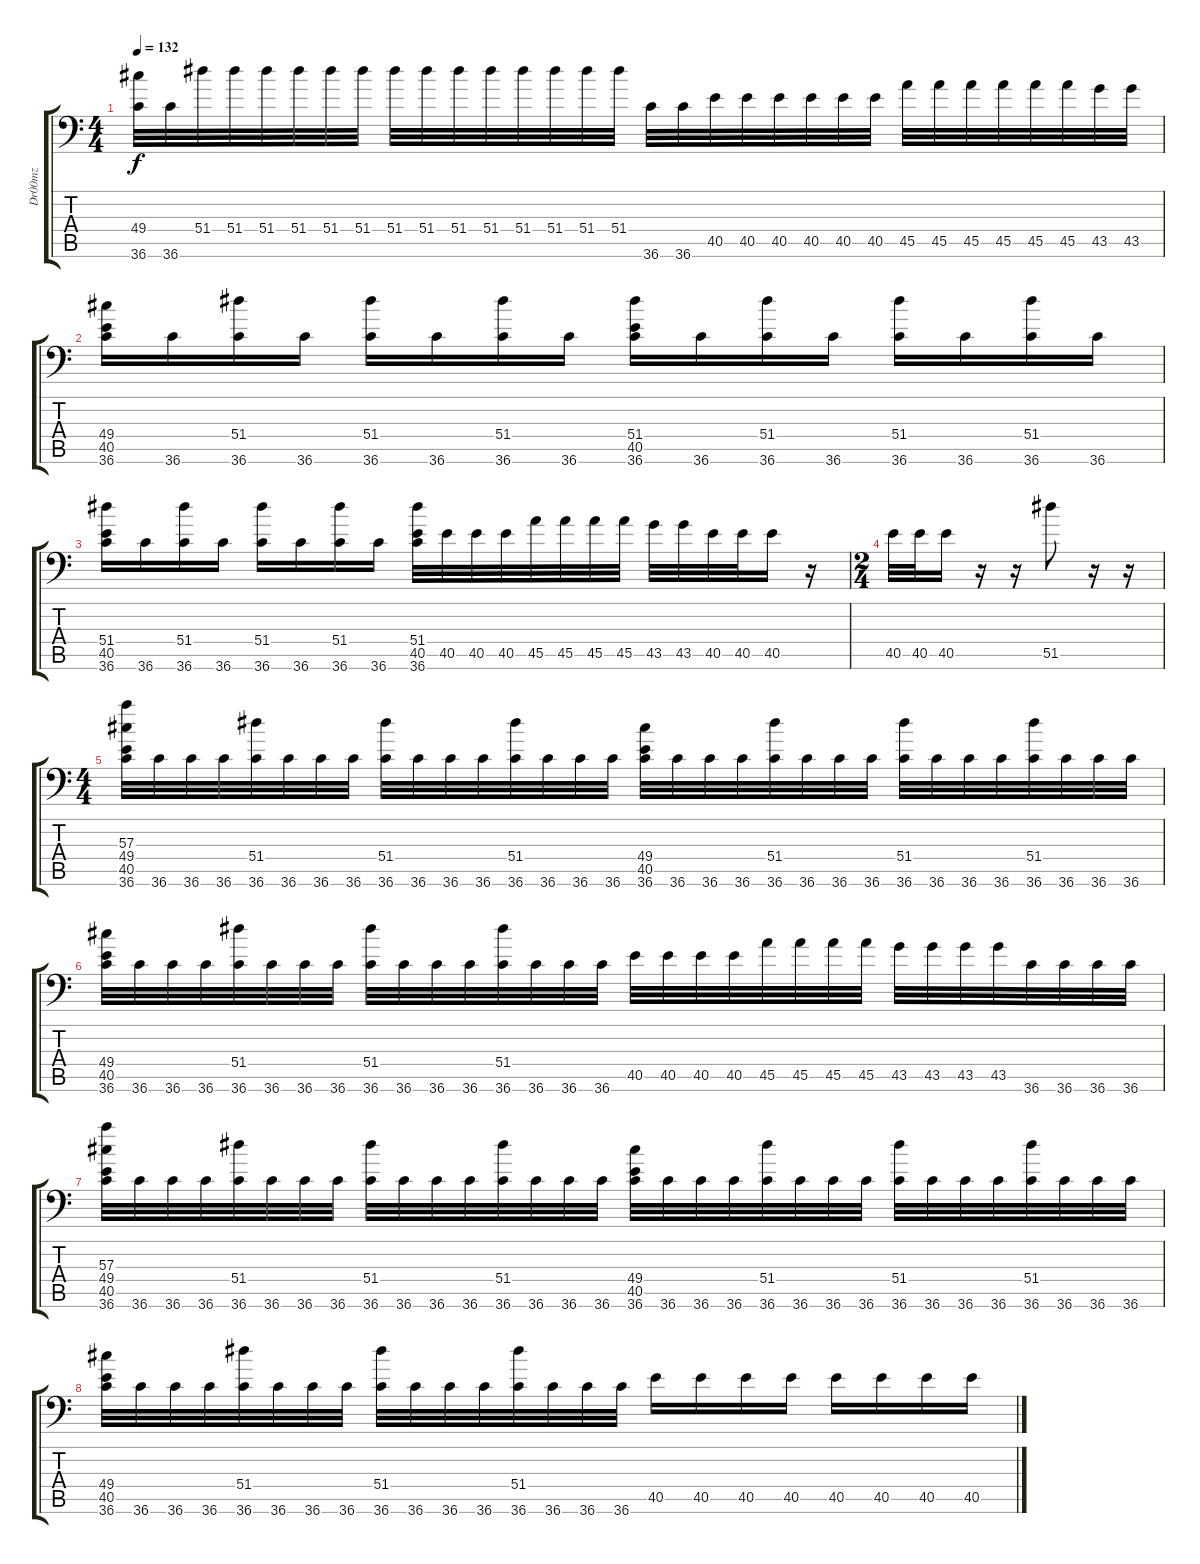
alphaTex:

\track ("Dr00mz" "Dr00mz") {instrument acousticgrandpiano}
\staff {score tabs}
\tuning (C-1 C-1 C-1 C-1 C-1 C-1) {hide}
\ts (4 4)
\tempo 132
\clef f4
\ks c
(49.4 36.6).32{dy f} 36.6.32 51.4.32 51.4.32 51.4.32 51.4.32 51.4.32 51.4.32 51.4.32 51.4.32 51.4.32 51.4.32 51.4.32 51.4.32 51.4.32 51.4.32 36.6.32 36.6.32 40.5.32 40.5.32 40.5.32 40.5.32 40.5.32 40.5.32 45.5.32 45.5.32 45.5.32 45.5.32 45.5.32 45.5.32 43.5.32 43.5.32 |
(49.4 40.5 36.6).16 36.6.16 (51.4 36.6).16 36.6.16 (51.4 36.6).16 36.6.16 (51.4 36.6).16 36.6.16 (51.4 40.5 36.6).16 36.6.16 (51.4 36.6).16 36.6.16 (51.4 36.6).16 36.6.16 (51.4 36.6).16 36.6.16 |
(51.4 40.5 36.6).16 36.6.16 (51.4 36.6).16 36.6.16 (51.4 36.6).16 36.6.16 (51.4 36.6).16 36.6.16 (51.4 40.5 36.6).32 40.5.32 40.5.32 40.5.32 45.5.32 45.5.32 45.5.32 45.5.32 43.5.32 43.5.32 40.5.32 40.5.32 40.5.16 r.16 |
\ts (2 4)
40.5.32 40.5.32 40.5.16 r.16 r.16 51.5.8 r.16 r.16 |
\ts (4 4)
(57.3 49.4 40.5 36.6).32 36.6.32 36.6.32 36.6.32 (51.4 36.6).32 36.6.32 36.6.32 36.6.32 (51.4 36.6).32 36.6.32 36.6.32 36.6.32 (51.4 36.6).32 36.6.32 36.6.32 36.6.32 (49.4 40.5 36.6).32 36.6.32 36.6.32 36.6.32 (51.4 36.6).32 36.6.32 36.6.32 36.6.32 (51.4 36.6).32 36.6.32 36.6.32 36.6.32 (51.4 36.6).32 36.6.32 36.6.32 36.6.32 |
(49.4 40.5 36.6).32 36.6.32 36.6.32 36.6.32 (51.4 36.6).32 36.6.32 36.6.32 36.6.32 (51.4 36.6).32 36.6.32 36.6.32 36.6.32 (51.4 36.6).32 36.6.32 36.6.32 36.6.32 40.5.32 40.5.32 40.5.32 40.5.32 45.5.32 45.5.32 45.5.32 45.5.32 43.5.32 43.5.32 43.5.32 43.5.32 36.6.32 36.6.32 36.6.32 36.6.32 |
(57.3 49.4 40.5 36.6).32 36.6.32 36.6.32 36.6.32 (51.4 36.6).32 36.6.32 36.6.32 36.6.32 (51.4 36.6).32 36.6.32 36.6.32 36.6.32 (51.4 36.6).32 36.6.32 36.6.32 36.6.32 (49.4 40.5 36.6).32 36.6.32 36.6.32 36.6.32 (51.4 36.6).32 36.6.32 36.6.32 36.6.32 (51.4 36.6).32 36.6.32 36.6.32 36.6.32 (51.4 36.6).32 36.6.32 36.6.32 36.6.32 |
(49.4 40.5 36.6).32 36.6.32 36.6.32 36.6.32 (51.4 36.6).32 36.6.32 36.6.32 36.6.32 (51.4 36.6).32 36.6.32 36.6.32 36.6.32 (51.4 36.6).32 36.6.32 36.6.32 36.6.32 40.5.16 40.5.16 40.5.16 40.5.16 40.5.16 40.5.16 40.5.16 40.5.16
